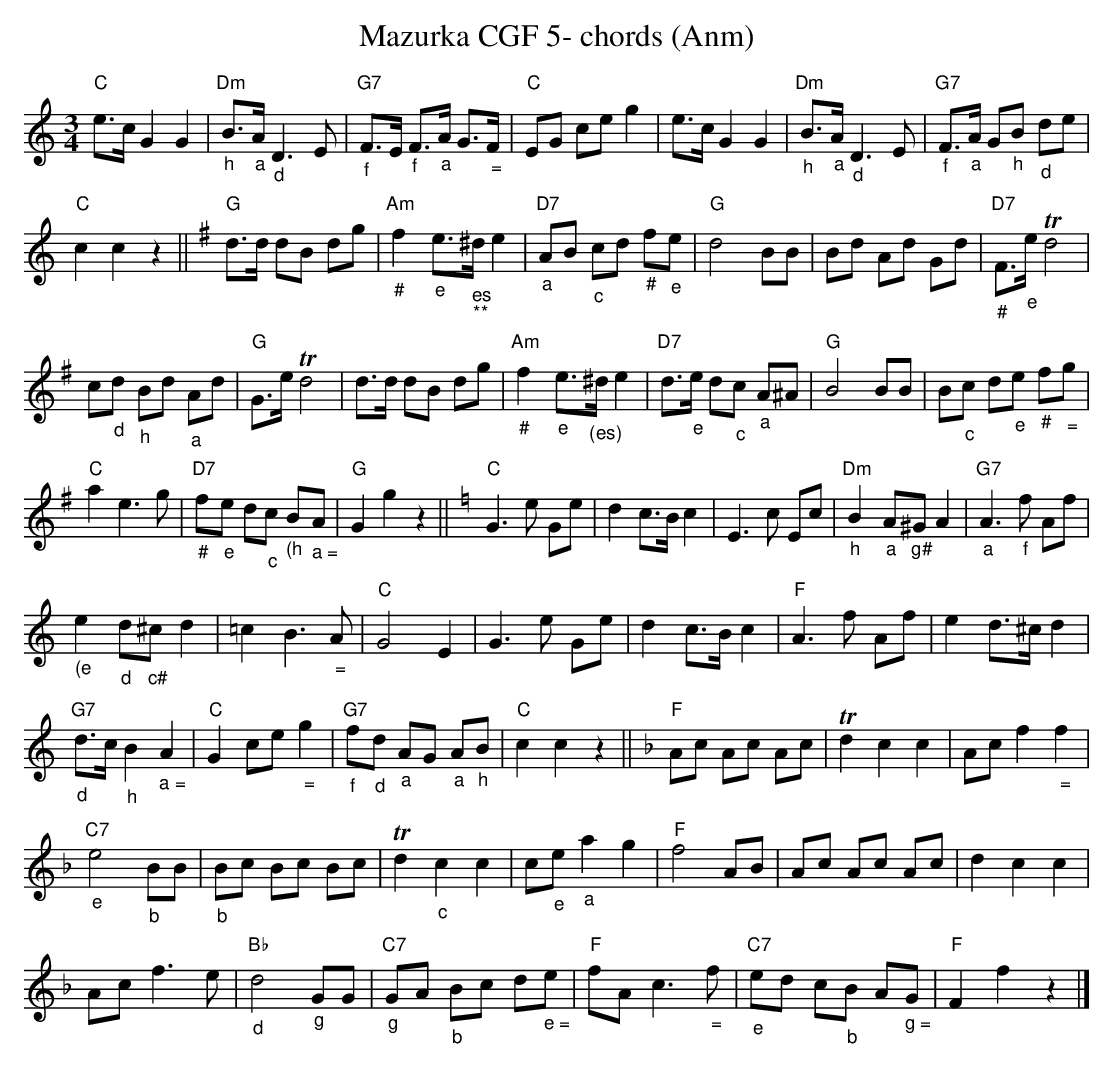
X:1
T:Mazurka CGF 5- chords (Anm)
M:3/4
L:1/8
K:Cmaj%%MIDI gchordon
"C"e>cG2G2 | "Dm""_h"B>"_a"A"_d"D3E | "G7""_f"F>E "_f"F>"_a"A G>"_ ="F | "C"EG ceg2 | e>cG2G2 | "Dm""_h"B>"_a"A"_d"D3E | "G7""_f"F>"_a"A G"_h"B "_d"de |
"C"c2c2z2 || [K:Gmaj] "G"d>d dB dg | "Am""_#"f2"_e"e>"_es""_ **"^de2 | "D7""_a"AB "_c"cd "_#"f"_e"e | "G"d4BB | Bd Ad Gd | "D7""_#"F>"_e"eTd4 |
c"_d"d "_h"Bd "_a"Ad | "G"G>eTd4 | d>d dB dg | "Am""_#"f2"_e"e>"_(es)"^de2 | "D7"d>"_e"e d"_c"c "_a"A^A | "G"B4BB | B"_c"c d"_e"e "_#"f"_ ="g |
"C"a2e3g | "D7""_#"f"_e"e d"_c"c "_(h"B"_ a ="A | "G"G2g2z2 || [K:Cmaj] "C"G3e Ge | d2c>Bc2 | E3c Ec | "Dm""_h"B2"_a"A"_g#"^GA2 | "G7""_a"A3"_f"f Af |
"_(e"e2"_d"d"_c#"^cd2 | =c2B3"_ ="A | "C"G4E2 | G3e Ge | d2c>Bc2 | "F"A3f Af | e2 d>^cd2 |
"G7""_d"d>c"_h"B2"_ a ="A2 | "C"G2ce"_ ="g2 | "G7""_f"f"_d"d "_a"AG "_a"A"_h"B | "C"c2c2z2 || [K:Fmaj] "F"Ac Ac Ac | Td2c2c2 | Acf2"_ ="f2 |
"C7""_e"e4"_b"BB | "_b"Bc Bc Bc | Td2"_c"c2c2 | c"_e"e"_a"a2g2 | "F"f4AB | Ac Ac Ac | d2c2c2 |
Acf3e | "Bb""_d"d4"_g"GG | "C7""_g"GA "_b"Bc d"_ e ="e | "F"fAc3"_ ="f | "C7""_e"ed c"_b"B A"_ g ="G | "F"F2f2z2 |]
